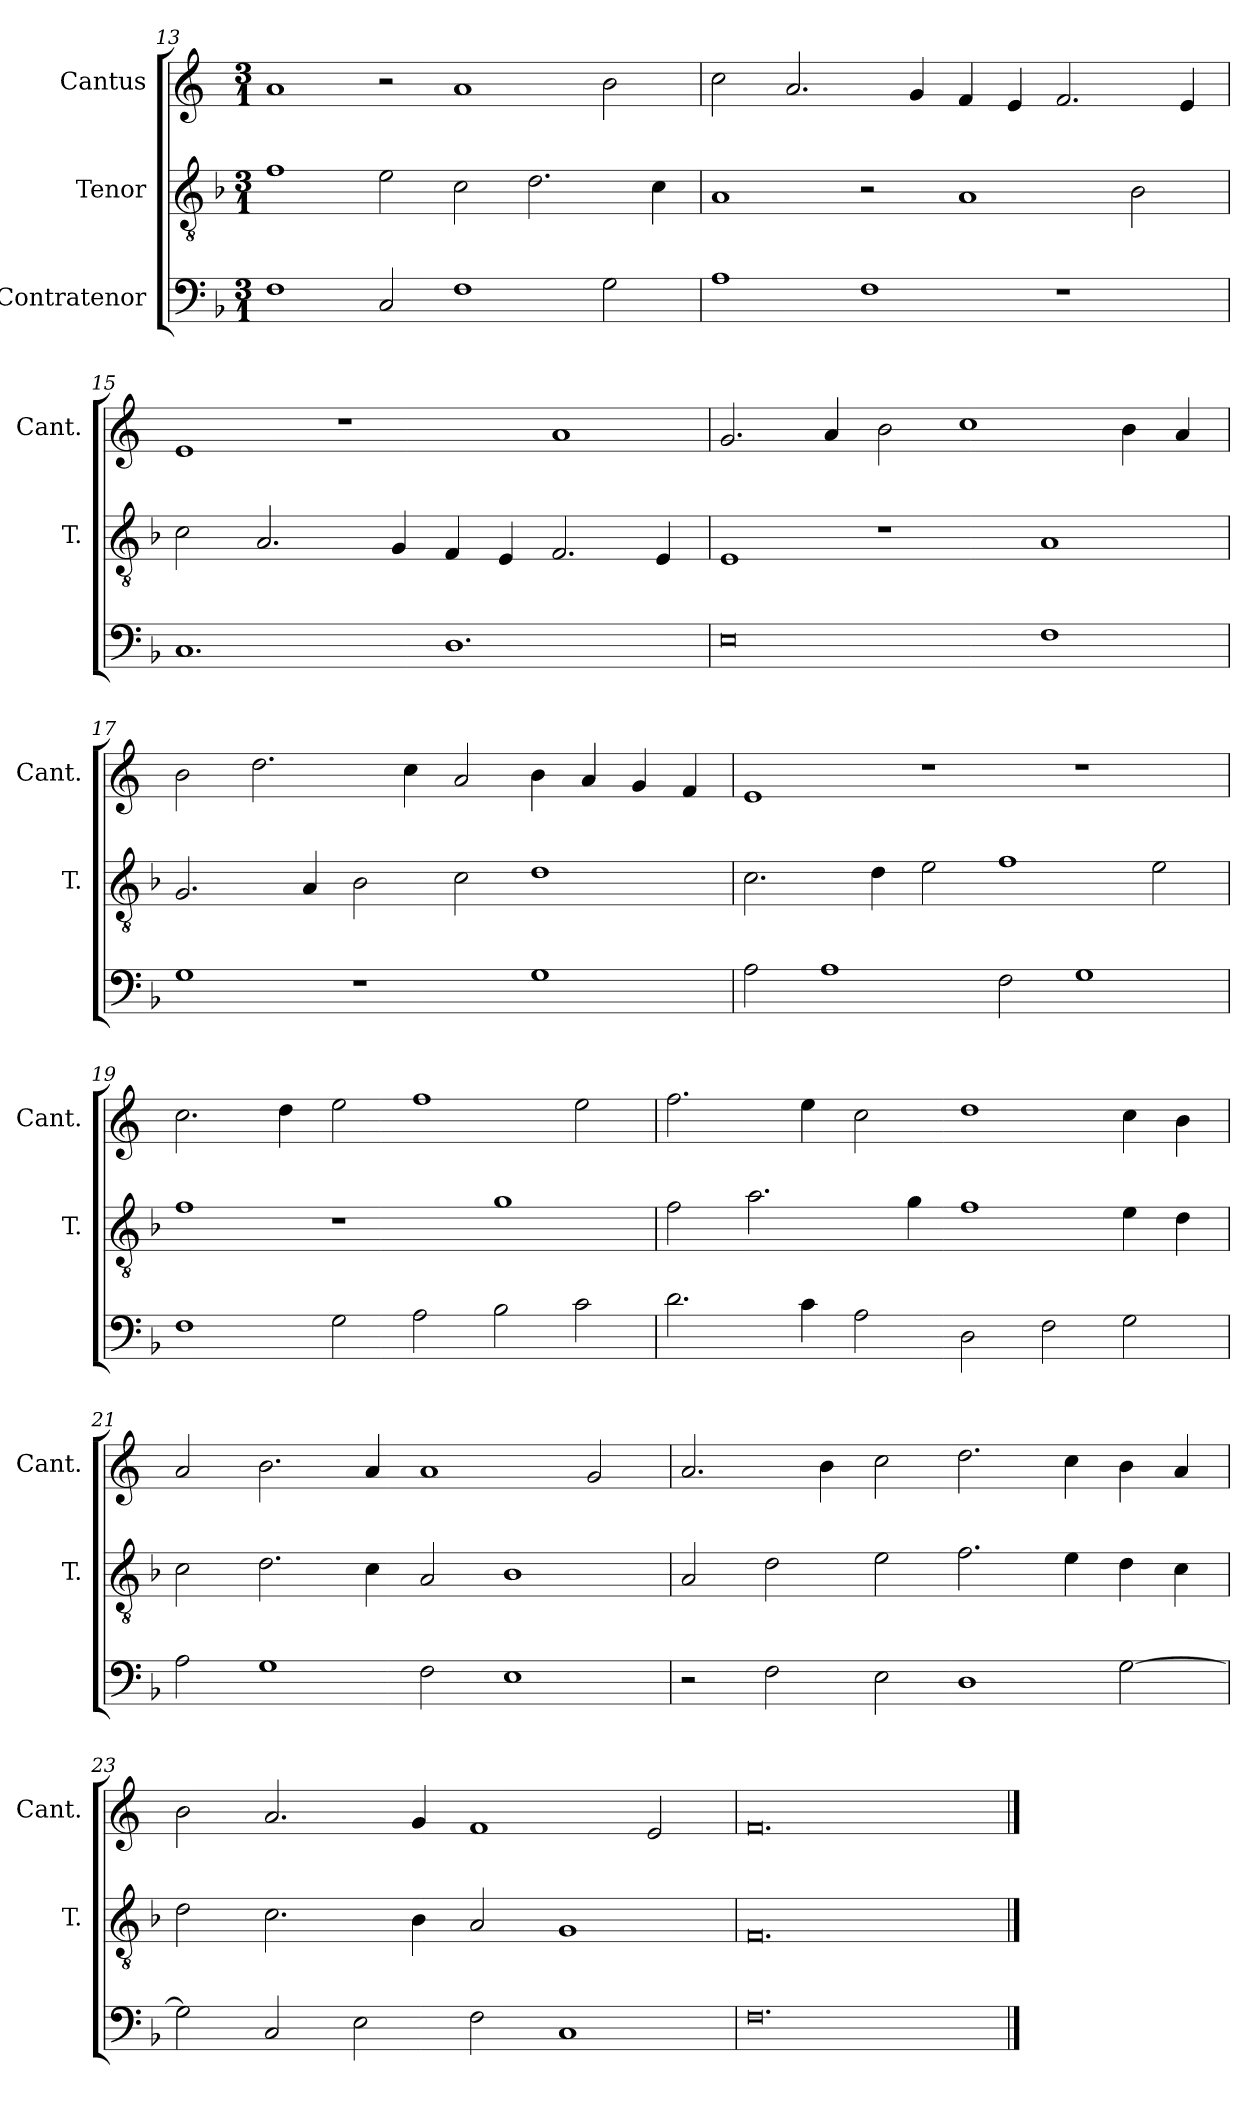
**kern	**kern	**kern
*part3	*part2	*part1
*staff3	*staff2	*staff1
*I"Contratenor	*I"Tenor	*I"Cantus
*	*I'T.	*I'Cant.
*clefF4	*clefGv2	*clefG2
*	*ITrd7c12	*
*k[b-]	*k[b-]	*k[]
*F:	*F:	*C:
*M3/1	*M3/1	*M3/1
=13	=13	=13
1F\	1F\	1a/
2C/	2E\	2r
1F\	2C\	1a/
.	2.D\	.
2G\	.	2b\
.	4C\	.
=14	=14	=14
1A\	1AA/	2cc\
.	.	2.a/
1F\	2r	.
.	.	4g/
.	1AA/	4f/
.	.	4e/
1r	.	2.f/
.	2BB-\	.
.	.	4e/
=15	=15	=15
1.C/	2C\	1e/
.	2.AA/	.
.	.	1r
.	4GG/	.
1.D\	4FF/	.
.	4EE/	.
.	2.FF/	1a/
.	4EE/	.
=16	=16	=16
0E\	1EE/	2.g/
.	.	4a/
.	1r	2b\
.	.	1cc\
1F\	1AA/	.
.	.	4b\
.	.	4a/
=17	=17	=17
1G\	2.GG/	2b\
.	.	2.dd\
.	4AA/	.
1r	2BB-\	.
.	.	4cc\
.	2C\	2a/
1G\	1D\	4b\
.	.	4a/
.	.	4g/
.	.	4f/
=18	=18	=18
2A\	2.C\	1e/
1A\	.	.
.	4D\	.
.	2E\	1r
2F\	1F\	.
1G\	.	1r
.	2E\	.
=19	=19	=19
1F\	1F\	2.cc\
.	.	4dd\
2G\	1r	2ee\
2A\	.	1ff\
2B-\	1G\	.
2c\	.	2ee\
=20	=20	=20
2.d\	2F\	2.ff\
.	2.A\	.
4c\	.	4ee\
2A\	.	2cc\
.	4G\	.
2D\	1F\	1dd\
2F\	.	.
2G\	4E\	4cc\
.	4D\	4b\
=21	=21	=21
2A\	2C\	2a/
1G\	2.D\	2.b\
.	4C\	4a/
2F\	2AA/	1a/
1E\	1BB-\	.
.	.	2g/
=22	=22	=22
2r	2AA/	2.a/
2F\	2D\	.
.	.	4b\
2E\	2E\	2cc\
1D\	2.F\	2.dd\
.	4E\	4cc\
[2G\	4D\	4b\
.	4C\	4a/
=23	=23	=23
2G\]	2D\	2b\
2C/	2.C\	2.a/
2E\	.	.
.	4BB-\	4g/
2F\	2AA/	1f/
1C/	1GG/	.
.	.	2e/
=24	=24	=24
0.F\	0.FF/	0.f/
==	==	==
*-	*-	*-
